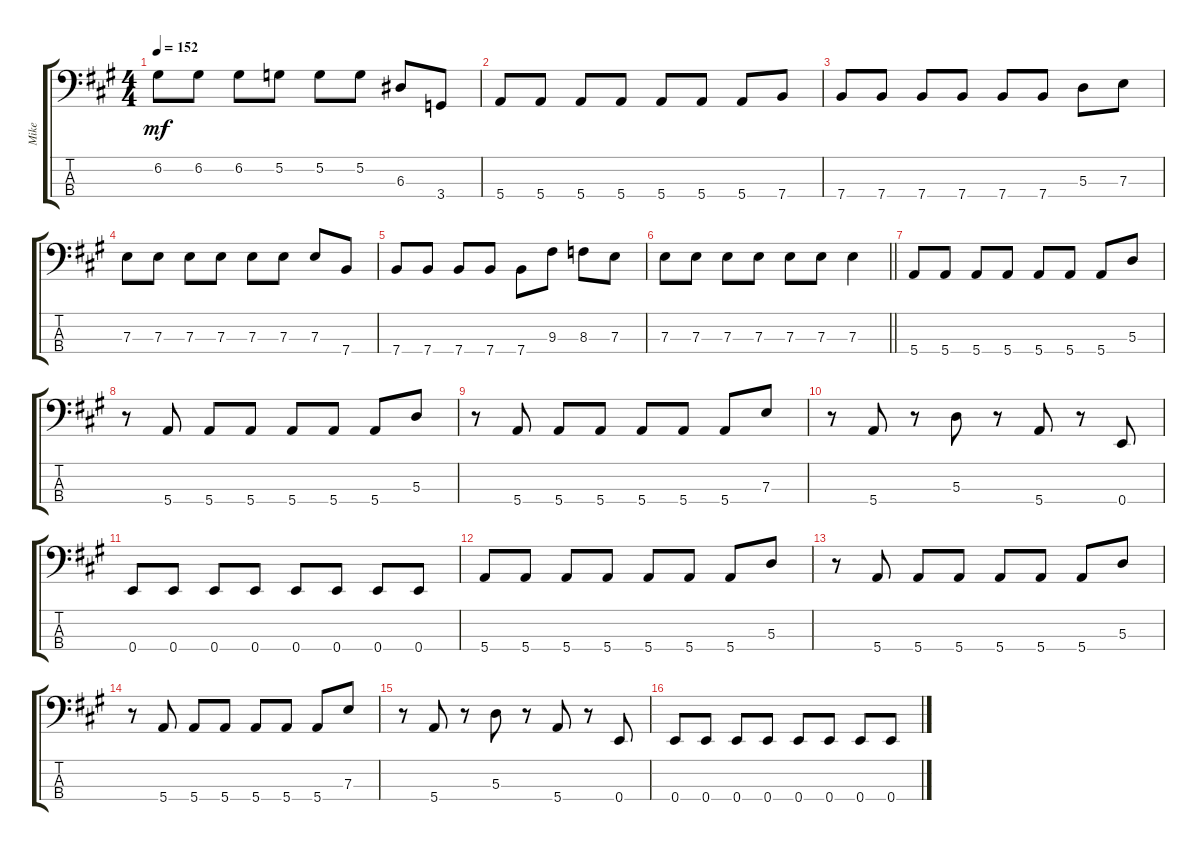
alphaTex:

\track ("Mike" "Mike") {instrument electricbasspick}
\staff {score tabs}
\tuning (G2 D2 A1 E1) {hide}
\ts (4 4)
\tempo 152
\clef f4
\ks a
6.2.8{dy mf} 6.2.8 6.2.8 5.2.8 5.2.8 5.2.8 6.3.8 3.4.8 |
5.4.8 5.4.8 5.4.8 5.4.8 5.4.8 5.4.8 5.4.8 7.4.8 |
7.4.8 7.4.8 7.4.8 7.4.8 7.4.8 7.4.8 5.3.8 7.3.8 |
7.3.8 7.3.8 7.3.8 7.3.8 7.3.8 7.3.8 7.3.8 7.4.8 |
7.4.8 7.4.8 7.4.8 7.4.8 7.4.8 9.3.8 8.3.8 7.3.8 |
\barLineRight lightlight
7.3.8 7.3.8 7.3.8 7.3.8 7.3.8 7.3.8 7.3.4 |
5.4.8 5.4.8 5.4.8 5.4.8 5.4.8 5.4.8 5.4.8 5.3.8 |
r.8 5.4.8 5.4.8 5.4.8 5.4.8 5.4.8 5.4.8 5.3.8 |
r.8 5.4.8 5.4.8 5.4.8 5.4.8 5.4.8 5.4.8 7.3.8 |
r.8 5.4.8 r.8 5.3.8 r.8 5.4.8 r.8 0.4.8 |
0.4.8 0.4.8 0.4.8 0.4.8 0.4.8 0.4.8 0.4.8 0.4.8 |
5.4.8 5.4.8 5.4.8 5.4.8 5.4.8 5.4.8 5.4.8 5.3.8 |
r.8 5.4.8 5.4.8 5.4.8 5.4.8 5.4.8 5.4.8 5.3.8 |
r.8 5.4.8 5.4.8 5.4.8 5.4.8 5.4.8 5.4.8 7.3.8 |
r.8 5.4.8 r.8 5.3.8 r.8 5.4.8 r.8 0.4.8 |
0.4.8 0.4.8 0.4.8 0.4.8 0.4.8 0.4.8 0.4.8 0.4.8
